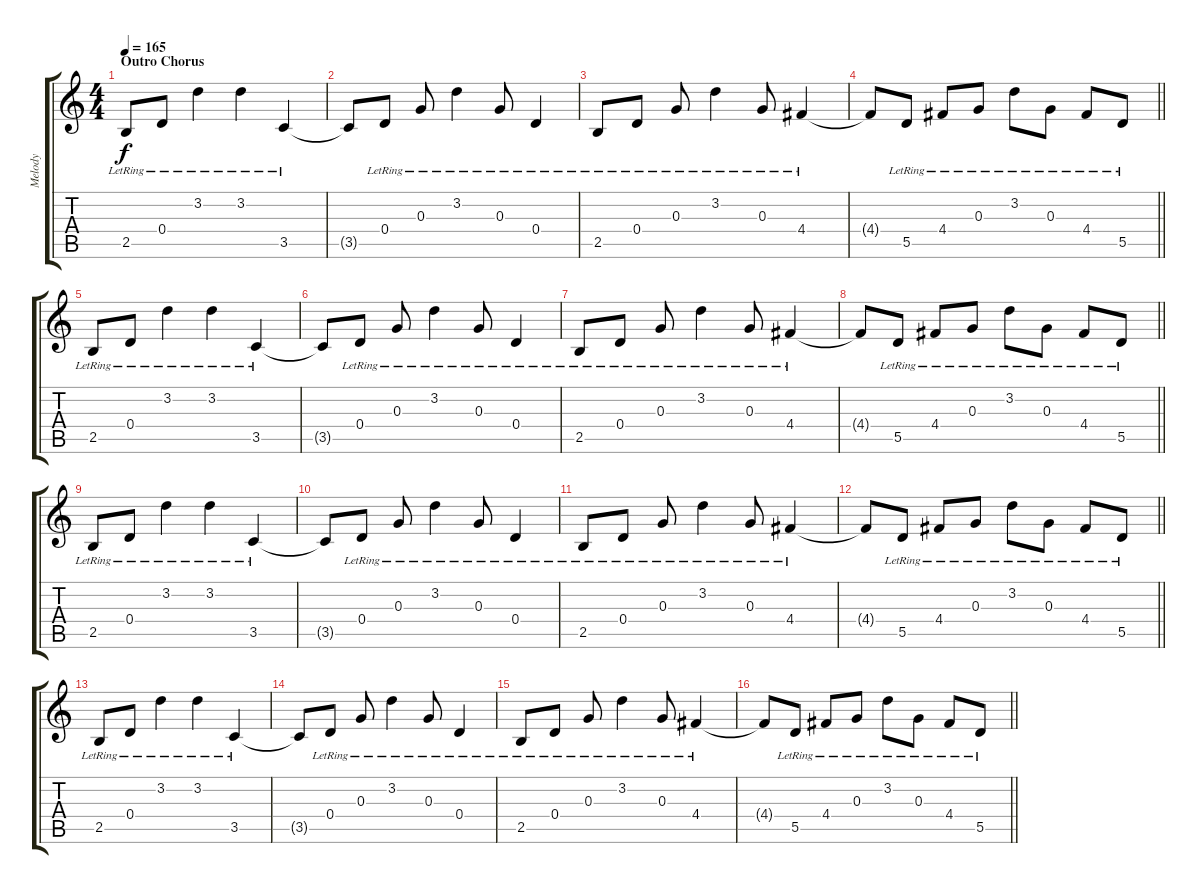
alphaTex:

\track ("Melody" "Melody") {instrument electricguitarclean}
\staff {score tabs}
\tuning (E4 B3 G3 D3 A2 E2) {hide}
\ts (4 4)
\section ("" "Outro Chorus")
\tempo 165
\clef g2
\ks c
2.5{lr}.8{dy f} 0.4{lr}.8 3.2{lr}.4 3.2{lr}.4 3.5{lr}.4 |
3.5{t}.8 0.4{lr}.8 0.3{lr}.8 3.2{lr}.4 0.3{lr}.8 0.4{lr}.4 |
2.5{lr}.8 0.4{lr}.8 0.3{lr}.8 3.2{lr}.4 0.3{lr}.8 4.4{lr}.4 |
\barLineRight lightlight
4.4{t}.8 5.5{lr}.8 4.4{lr}.8 0.3{lr}.8 3.2{lr}.8 0.3{lr}.8 4.4{lr}.8 5.5{lr}.8 |
2.5{lr}.8 0.4{lr}.8 3.2{lr}.4 3.2{lr}.4 3.5{lr}.4 |
3.5{t}.8 0.4{lr}.8 0.3{lr}.8 3.2{lr}.4 0.3{lr}.8 0.4{lr}.4 |
2.5{lr}.8 0.4{lr}.8 0.3{lr}.8 3.2{lr}.4 0.3{lr}.8 4.4{lr}.4 |
\barLineRight lightlight
4.4{t}.8 5.5{lr}.8 4.4{lr}.8 0.3{lr}.8 3.2{lr}.8 0.3{lr}.8 4.4{lr}.8 5.5{lr}.8 |
2.5{lr}.8 0.4{lr}.8 3.2{lr}.4 3.2{lr}.4 3.5{lr}.4 |
3.5{t}.8 0.4{lr}.8 0.3{lr}.8 3.2{lr}.4 0.3{lr}.8 0.4{lr}.4 |
2.5{lr}.8 0.4{lr}.8 0.3{lr}.8 3.2{lr}.4 0.3{lr}.8 4.4{lr}.4 |
\barLineRight lightlight
4.4{t}.8 5.5{lr}.8 4.4{lr}.8 0.3{lr}.8 3.2{lr}.8 0.3{lr}.8 4.4{lr}.8 5.5{lr}.8 |
2.5{lr}.8 0.4{lr}.8 3.2{lr}.4 3.2{lr}.4 3.5{lr}.4 |
3.5{t}.8 0.4{lr}.8 0.3{lr}.8 3.2{lr}.4 0.3{lr}.8 0.4{lr}.4 |
2.5{lr}.8 0.4{lr}.8 0.3{lr}.8 3.2{lr}.4 0.3{lr}.8 4.4{lr}.4 |
\barLineRight lightlight
4.4{t}.8 5.5{lr}.8 4.4{lr}.8 0.3{lr}.8 3.2{lr}.8 0.3{lr}.8 4.4{lr}.8 5.5{lr}.8
